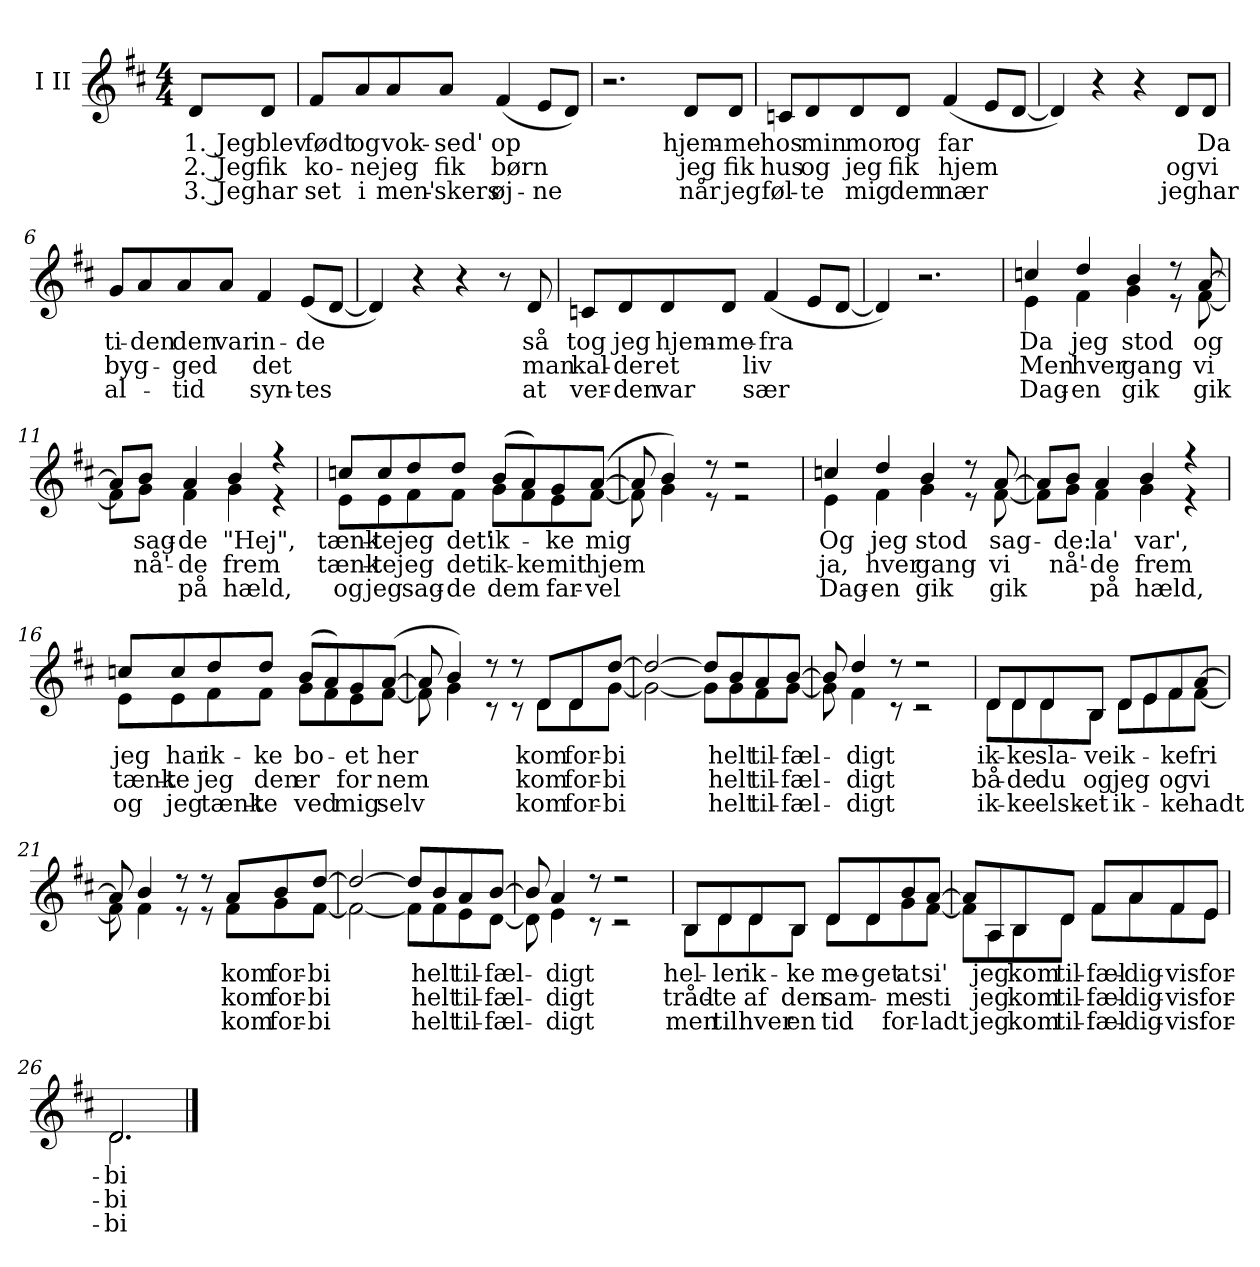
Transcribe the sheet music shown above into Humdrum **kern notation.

**kern	**text	**text	**text
*part1	*part1	*part1	*part1
*staff1	*staff1	*staff1	*staff1
*I"I II	*	*	*
*I'I II	*	*	*
*clefG2	*	*	*
*k[f#c#]	*	*	*
*M4/4	*	*	*
=1	=1	=1	=1
!	!LO:LY:b	!LO:LY:b	!LO:LY:b
8d/L	1. Jeg	2. Jeg	3. Jeg
!	!LO:LY:b	!LO:LY:b	!LO:LY:b
8d/J	blev	fik	har
=2	=2	=2	=2
!	!LO:LY:b	!LO:LY:b	!LO:LY:b
8f#/L	født	ko-	set
!	!LO:LY:b	!LO:LY:b	!LO:LY:b
8a/	og	-ne	i
!	!LO:LY:b	!LO:LY:b	!LO:LY:b
8a/	vok-	jeg	men'-
!	!LO:LY:b	!LO:LY:b	!LO:LY:b
8a/J	-sed'	fik	-skers
!	!LO:LY:b	!LO:LY:b	!LO:LY:b
(<4f#/	op	børn	øj-
!	!	!	!LO:LY:b
8e/L	.	.	-ne
8d/J)	.	.	.
=3	=3	=3	=3
2.r	.	.	.
!	!LO:LY:b	!LO:LY:b	!LO:LY:b
8d/L	hjem-	jeg	når
!	!LO:LY:b	!LO:LY:b	!LO:LY:b
8d/J	-me	fik	jeg
=4	=4	=4	=4
!	!LO:LY:b	!LO:LY:b	!LO:LY:b
8cn/L	hos	hus	føl-
!	!LO:LY:b	!LO:LY:b	!LO:LY:b
8d/	min	og	-te
!	!LO:LY:b	!LO:LY:b	!LO:LY:b
8d/	mor	jeg	mig
!	!LO:LY:b	!LO:LY:b	!LO:LY:b
8d/J	og	fik	dem
!	!LO:LY:b	!LO:LY:b	!LO:LY:b
(<4f#/	far	hjem	nær
8e/L	.	.	.
[8d/J	.	.	.
!!LO:LB:g=z
=5	=5	=5	=5
4d/])	.	.	.
4r	.	.	.
4r	.	.	.
!	!	!LO:LY:b	!LO:LY:b
8d/L	.	og	jeg
!	!LO:LY:b	!LO:LY:b	!LO:LY:b
8d/J	Da	vi	har
=6	=6	=6	=6
!	!LO:LY:b	!LO:LY:b	!LO:LY:b
8g/L	ti-	byg-	al-
!	!LO:LY:b	!	!
8a/	-den	.	.
!	!LO:LY:b	!LO:LY:b	!LO:LY:b
8a/	den	-ged	-tid
!	!LO:LY:b	!	!
8a/J	var	.	.
!	!LO:LY:b	!LO:LY:b	!LO:LY:b
4f#/	in-	det	syn-
!	!LO:LY:b	!	!LO:LY:b
(<8e/L	-de	.	-tes
[8d/J	.	.	.
=7	=7	=7	=7
4d/])	.	.	.
4r	.	.	.
4r	.	.	.
8r	.	.	.
!	!LO:LY:b	!LO:LY:b	!LO:LY:b
8d/	så	man	at
=8	=8	=8	=8
!	!LO:LY:b	!LO:LY:b	!LO:LY:b
8cn/L	tog	kal-	ver-
!	!LO:LY:b	!LO:LY:b	!LO:LY:b
8d/	jeg	-der	-den
!	!LO:LY:b	!LO:LY:b	!LO:LY:b
8d/	hjem-	et	var
!	!LO:LY:b	!	!
8d/J	-me-	.	.
!	!LO:LY:b	!LO:LY:b	!LO:LY:b
(<4f#/	-fra	liv	sær
8e/L	.	.	.
[8d/J	.	.	.
=9	=9	=9	=9
4d/])	.	.	.
2.r	.	.	.
!!LO:LB:g=z
=10	=10	=10	=10
!	!LO:LY:b	!LO:LY:b	!LO:LY:b
*^	*	*	*
4ccn/	4e\	Da	Men	Dag-
!	!	!LO:LY:b	!LO:LY:b	!LO:LY:b
4dd/	4f#\	jeg	hver	-en
!	!	!LO:LY:b	!LO:LY:b	!LO:LY:b
4b/	4g\	stod	gang	gik
8r	8r	.	.	.
!	!	!LO:LY:b	!LO:LY:b	!LO:LY:b
[8a/	[8f#\	og	vi	gik
=11	=11	=11	=11	=11
8a/L]	8f#\L]	.	.	.
!	!	!LO:LY:b	!LO:LY:b	!
8b/J	8g\J	sag-	nå'-	.
!	!	!LO:LY:b	!LO:LY:b	!LO:LY:b
4a/	4f#\	-de	-de	på
!	!	!LO:LY:b	!LO:LY:b	!LO:LY:b
4b/	4g\	"Hej",	frem	hæld,
4r	4r	.	.	.
=12	=12	=12	=12	=12
!	!	!LO:LY:b	!LO:LY:b	!LO:LY:b
8ccn/L	8e\L	tænk-	tænk-	og
!	!	!LO:LY:b	!LO:LY:b	!LO:LY:b
8cc/	8e\	-te	-te	jeg
!	!	!LO:LY:b	!LO:LY:b	!LO:LY:b
8dd/	8f#\	jeg	jeg	sag-
!	!	!LO:LY:b	!LO:LY:b	!LO:LY:b
8dd/J	8f#\J	det'	det	-de
!	!	!LO:LY:b	!LO:LY:b	!LO:LY:b
(>8b/L	8g\L	ik-	ik-	dem
!	!	!	!LO:LY:b	!
8a/)	8f#\	.	-ke	.
!	!	!LO:LY:b	!LO:LY:b	!LO:LY:b
8g/	8e\	-ke	mit	far-
!	!	!LO:LY:b	!LO:LY:b	!LO:LY:b
(>[8a/J	[8f#\J	mig	hjem	-vel
=13	=13	=13	=13	=13
8a/]	8f#\]	.	.	.
4b/)	4g\	.	.	.
8r	8r	.	.	.
2r	2r	.	.	.
!!LO:LB:g=z	!!
=14	=14	=14	=14	=14
!	!	!LO:LY:b	!LO:LY:b	!LO:LY:b
4ccn/	4e\	Og	ja,	Dag-
!	!	!LO:LY:b	!LO:LY:b	!LO:LY:b
4dd/	4f#\	jeg	hver	-en
!	!	!LO:LY:b	!LO:LY:b	!LO:LY:b
4b/	4g\	stod	gang	gik
8r	8r	.	.	.
!	!	!LO:LY:b	!LO:LY:b	!LO:LY:b
[8a/	[8f#\	sag-	vi	gik
=15	=15	=15	=15	=15
8a/L]	8f#\L]	.	.	.
!	!	!LO:LY:b	!LO:LY:b	!
8b/J	8g\J	-de:	nå'-	.
!	!	!LO:LY:b	!LO:LY:b	!LO:LY:b
4a/	4f#\	la'	-de	på
!	!	!LO:LY:b	!LO:LY:b	!LO:LY:b
4b/	4g\	var',	frem	hæld,
4r	4r	.	.	.
=16	=16	=16	=16	=16
!	!	!LO:LY:b	!LO:LY:b	!LO:LY:b
8ccn/L	8e\L	jeg	tænk-	og
!	!	!LO:LY:b	!LO:LY:b	!LO:LY:b
8cc/	8e\	har	-te	jeg
!	!	!LO:LY:b	!LO:LY:b	!LO:LY:b
8dd/	8f#\	ik-	jeg	tænk-
!	!	!LO:LY:b	!LO:LY:b	!LO:LY:b
8dd/J	8f#\J	-ke	den	-te
!	!	!LO:LY:b	!LO:LY:b	!LO:LY:b
(>8b/L	8g\L	bo-	er	ved
8a/)	8f#\	.	.	.
!	!	!LO:LY:b	!LO:LY:b	!LO:LY:b
8g/	8e\	-et	for	mig
!	!	!LO:LY:b	!LO:LY:b	!LO:LY:b
(>[8a/J	[8f#\J	her	nem	selv
!!LO:LB:g=z	!!
=17	=17	=17	=17	=17
8a/]	8f#\]	.	.	.
4b/)	4g\	.	.	.
8r	8r	.	.	.
8r	8r	.	.	.
!	!	!LO:LY:b	!LO:LY:b	!LO:LY:b
8d/L	8d\L	kom	kom	kom
!	!	!LO:LY:b	!LO:LY:b	!LO:LY:b
8d/	8d\	for-	for-	for-
!	!	!LO:LY:b	!LO:LY:b	!LO:LY:b
[8dd/J	[8g\J	-bi	-bi	-bi
=18	=18	=18	=18	=18
2dd/_	2g\_	.	.	.
8dd/L]	8g\L]	.	.	.
!	!	!LO:LY:b	!LO:LY:b	!LO:LY:b
8b/	8g\	helt	helt	helt
!	!	!LO:LY:b	!LO:LY:b	!LO:LY:b
8a/	8f#\	til-	til-	til-
!	!	!LO:LY:b	!LO:LY:b	!LO:LY:b
[8b/J	[8g\J	-fæl-	-fæl-	-fæl-
=19	=19	=19	=19	=19
8b/]	8g\]	.	.	.
!	!	!LO:LY:b	!LO:LY:b	!LO:LY:b
4dd/	4f#\	-digt	-digt	-digt
8r	8r	.	.	.
2r	2r	.	.	.
=20	=20	=20	=20	=20
!	!	!LO:LY:b	!LO:LY:b	!LO:LY:b
8d/L	8d\L	ik-	bå-	ik-
!	!	!LO:LY:b	!LO:LY:b	!LO:LY:b
8d/	8d\	-ke	-de	-ke
!	!	!LO:LY:b	!LO:LY:b	!LO:LY:b
8d/	8d\	sla-	du	elsk-
!	!	!LO:LY:b	!LO:LY:b	!LO:LY:b
8B/J	8B\J	-ve	og	-et
!	!	!LO:LY:b	!LO:LY:b	!LO:LY:b
8d/L	8d\L	ik-	jeg	ik-
8e/	8e\	.	.	.
!	!	!LO:LY:b	!LO:LY:b	!LO:LY:b
8f#/	8f#\	-ke	og	-ke
!	!	!LO:LY:b	!LO:LY:b	!LO:LY:b
[8a/J	[8f#\J	fri	vi	hadt
!!LO:PB:g=z	!!
=21	=21	=21	=21	=21
8a/]	8f#\]	.	.	.
4b/	4f#\	.	.	.
8r	8r	.	.	.
8r	8r	.	.	.
!	!	!LO:LY:b	!LO:LY:b	!LO:LY:b
8a/L	8f#\L	kom	kom	kom
!	!	!LO:LY:b	!LO:LY:b	!LO:LY:b
8b/	8g\	for-	for-	for-
!	!	!LO:LY:b	!LO:LY:b	!LO:LY:b
[8dd/J	[8f#\J	-bi	-bi	-bi
=22	=22	=22	=22	=22
2dd/_	2f#\_	.	.	.
8dd/L]	8f#\L]	.	.	.
!	!	!LO:LY:b	!LO:LY:b	!LO:LY:b
8b/	8f#\	helt	helt	helt
!	!	!LO:LY:b	!LO:LY:b	!LO:LY:b
8a/	8e\	til-	til-	til-
!	!	!LO:LY:b	!LO:LY:b	!LO:LY:b
[8b/J	[8d\J	-fæl-	-fæl-	-fæl-
=23	=23	=23	=23	=23
8b/]	8d\]	.	.	.
!	!	!LO:LY:b	!LO:LY:b	!LO:LY:b
4a/	4e\	-digt	-digt	-digt
8r	8r	.	.	.
2r	2r	.	.	.
=24	=24	=24	=24	=24
!	!	!LO:LY:b	!LO:LY:b	!LO:LY:b
8B/L	8B\L	hel-	tråd-	men
!	!	!LO:LY:b	!LO:LY:b	!LO:LY:b
8d/	8d\	-ler	-te	til
!	!	!LO:LY:b	!LO:LY:b	!LO:LY:b
8d/	8d\	ik-	af	hver
!	!	!LO:LY:b	!LO:LY:b	!LO:LY:b
8B/J	8B\J	-ke	den	en
!	!	!LO:LY:b	!LO:LY:b	!LO:LY:b
8d/L	8d\L	me-	sam-	tid
!	!	!LO:LY:b	!	!
8d/	8d\	-get	.	.
!	!	!LO:LY:b	!LO:LY:b	!LO:LY:b
8b/	8g\	at	-me	for-
!	!	!LO:LY:b	!LO:LY:b	!LO:LY:b
[8a/J	[8f#\J	si'	sti	-ladt
!!LO:LB:g=z	!!
=25	=25	=25	=25	=25
8a/L]	8f#\L]	.	.	.
!	!	!LO:LY:b	!LO:LY:b	!LO:LY:b
8A/	8A\	jeg	jeg	jeg
!	!	!LO:LY:b	!LO:LY:b	!LO:LY:b
8B/	8B\	kom	kom	kom
!	!	!LO:LY:b	!LO:LY:b	!LO:LY:b
8d/J	8d\J	til-	til-	til-
!	!	!LO:LY:b	!LO:LY:b	!LO:LY:b
8f#/L	8f#\L	-fæl-	-fæl-	-fæl-
!	!	!LO:LY:b	!LO:LY:b	!LO:LY:b
8a/	8a\	-dig-	-dig-	-dig-
!	!	!LO:LY:b	!LO:LY:b	!LO:LY:b
8f#/	8f#\	-vis	-vis	-vis
!	!	!LO:LY:b	!LO:LY:b	!LO:LY:b
8e/J	8e\J	for-	for-	for-
=26	=26	=26	=26	=26
!	!	!LO:LY:b	!LO:LY:b	!LO:LY:b
2.d/	2.d\	-bi	-bi	-bi
*v	*v	*	*	*
==	==	==	==
*-	*-	*-	*-
